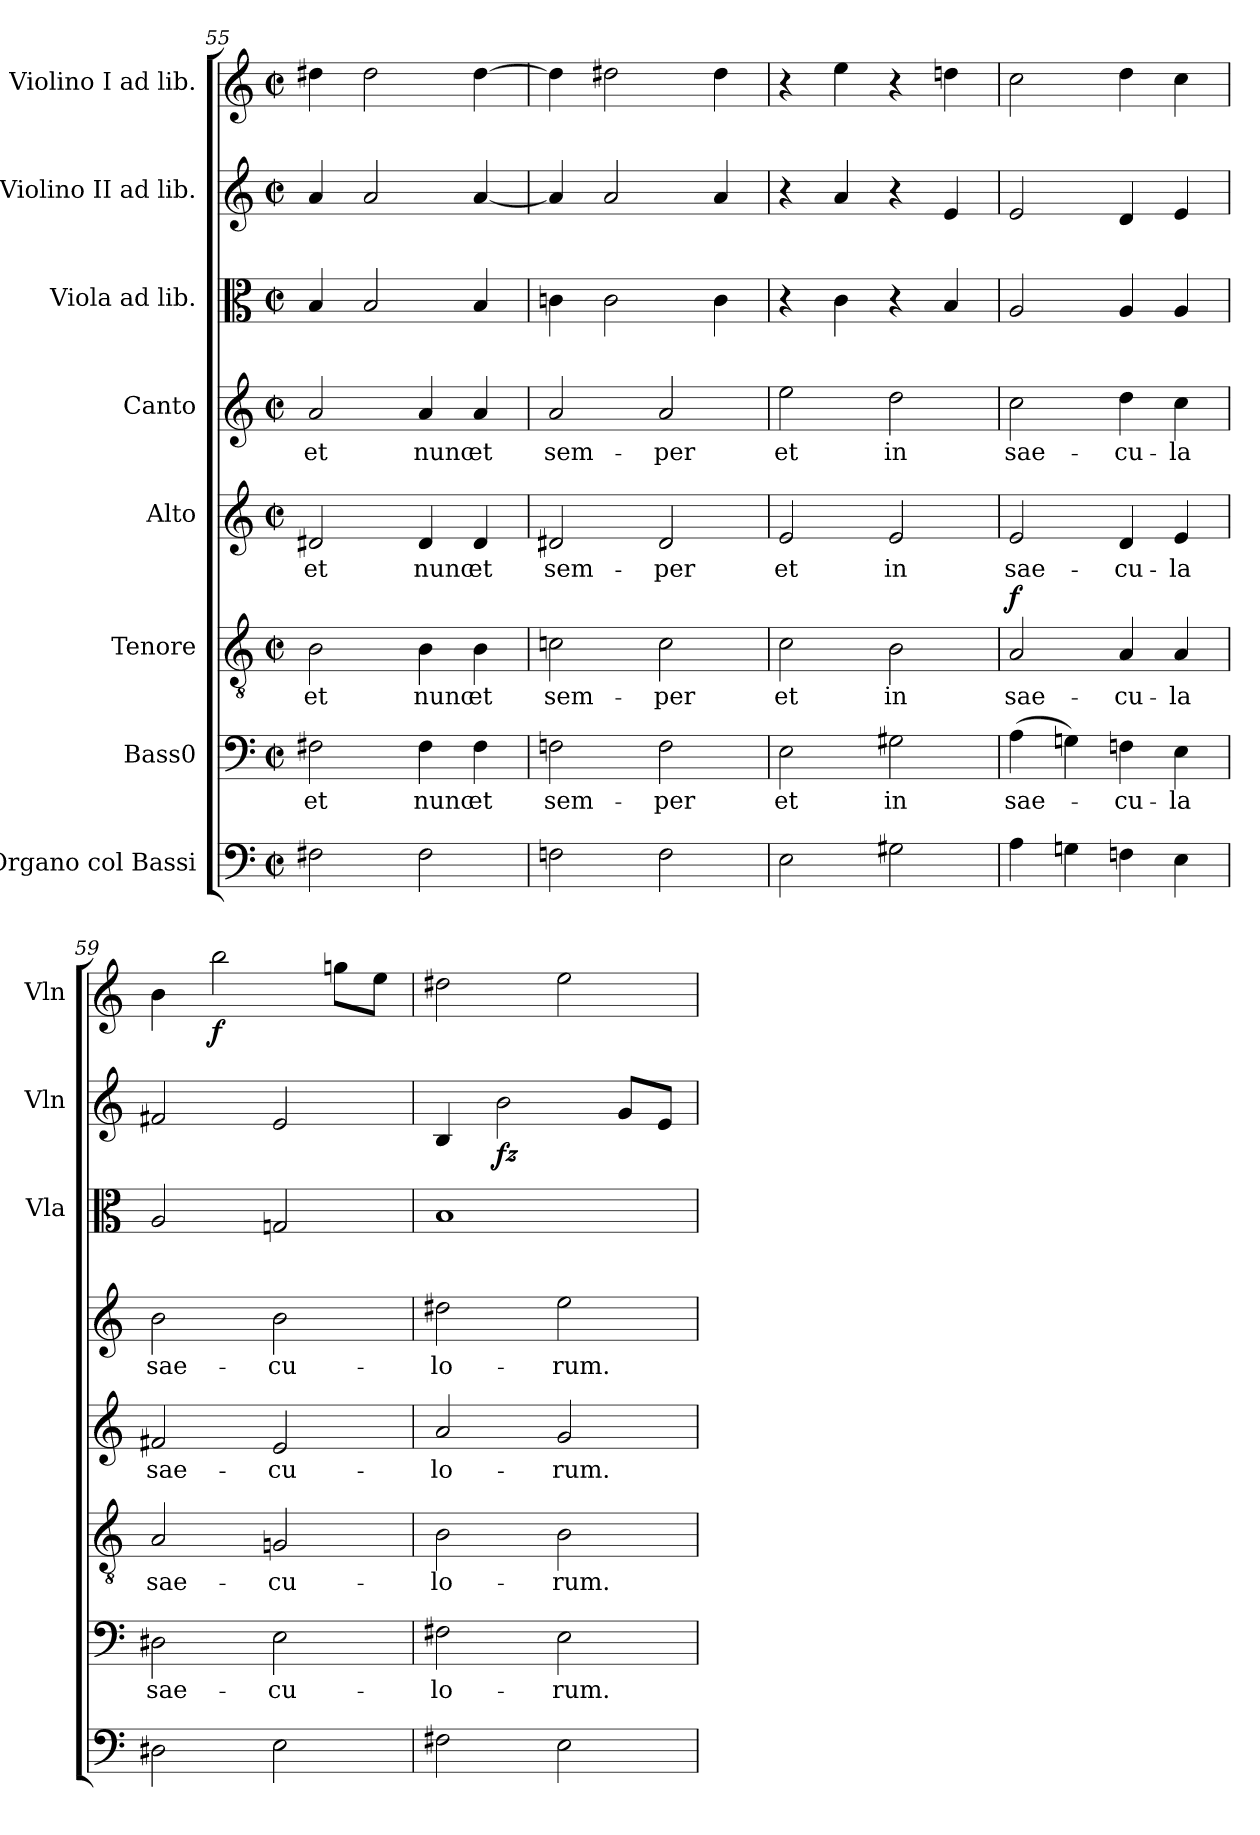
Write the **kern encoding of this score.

**kern	**kern	**text	**kern	**text	**dynam	**kern	**text	**kern	**text	**kern	**kern	**dynam	**kern	**dynam
*part8	*part7	*part7	*part6	*part6	*part6	*part5	*part5	*part4	*part4	*part3	*part2	*part2	*part1	*part1
*staff8	*staff7	*staff7	*staff6	*staff6	*staff6	*staff5	*staff5	*staff4	*staff4	*staff3	*staff2	*staff2	*staff1	*staff1
*I"Organo col Bassi	*I"Bass0	*	*I"Tenore	*	*	*I"Alto	*	*I"Canto	*	*I"Viola ad lib.	*I"Violino II ad lib.	*	*I"Violino I ad lib.	*
*	*	*	*	*	*	*	*	*	*	*I'Vla	*I'Vln	*	*I'Vln	*
!!LO:PB:g=z
*clefF4	*clefF4	*	*clefGv2	*	*	*clefG2	*	*clefG2	*	*clefC3	*clefG2	*	*clefG2	*
*k[]	*k[]	*	*k[]	*	*	*k[]	*	*k[]	*	*k[]	*k[]	*	*k[]	*
*M2/2	*M2/2	*	*M2/2	*	*	*M2/2	*	*M2/2	*	*M2/2	*M2/2	*	*M2/2	*
*met(c|)	*met(c|)	*	*met(c|)	*	*	*met(c|)	*	*met(c|)	*	*met(c|)	*met(c|)	*	*met(c|)	*
=55	=55	=55	=55	=55	=55	=55	=55	=55	=55	=55	=55	=55	=55	=55
!	!	!LO:LY:b	!	!LO:LY:b	!	!	!LO:LY:b	!	!LO:LY:b	!	!	!	!	!
2F#X\	2F#X\	et	2B\	et	.	2d#X/	et	2a/	et	4B/	4a/	.	4dd#X\	.
.	.	.	.	.	.	.	.	.	.	2B/	2a/	.	2dd#\	.
!	!	!LO:LY:b	!	!LO:LY:b	!	!	!LO:LY:b	!	!LO:LY:b	!	!	!	!	!
2F#\	4F#\	nunc	4B\	nunc	.	4d#/	nunc	4a/	nunc	.	.	.	.	.
!	!	!LO:LY:b	!	!LO:LY:b	!	!	!LO:LY:b	!	!LO:LY:b	!	!	!	!	!
.	4F#\	et	4B\	et	.	4d#/	et	4a/	et	4B/	[4a/	.	[4dd#\	.
=56	=56	=56	=56	=56	=56	=56	=56	=56	=56	=56	=56	=56	=56	=56
!	!	!LO:LY:b	!	!LO:LY:b	!	!	!LO:LY:b	!	!LO:LY:b	!	!	!	!	!
2Fn\	2Fn\	sem-	2cn\	sem-	.	2d#X/	sem-	2a/	sem-	4cn\	4a/]	.	4dd#\]	.
.	.	.	.	.	.	.	.	.	.	2c\	2a/	.	2dd#X\	.
!	!	!LO:LY:b	!	!LO:LY:b	!	!	!LO:LY:b	!	!LO:LY:b	!	!	!	!	!
2F\	2F\	-per	2c\	-per	.	2d#/	-per	2a/	-per	.	.	.	.	.
.	.	.	.	.	.	.	.	.	.	4c\	4a/	.	4dd#\	.
=57	=57	=57	=57	=57	=57	=57	=57	=57	=57	=57	=57	=57	=57	=57
!	!	!LO:LY:b	!	!LO:LY:b	!	!	!LO:LY:b	!	!LO:LY:b	!	!	!	!	!
2E\	2E\	et	2c\	et	.	2e/	et	2ee\	et	4r	4r	.	4r	.
.	.	.	.	.	.	.	.	.	.	4c\	4a/	.	4ee\	.
!	!	!LO:LY:b	!	!LO:LY:b	!	!	!LO:LY:b	!	!LO:LY:b	!	!	!	!	!
2G#X\	2G#X\	in	2B\	in	.	2e/	in	2dd\	in	4r	4r	.	4r	.
.	.	.	.	.	.	.	.	.	.	4B/	4e/	.	4ddn\	.
=58	=58	=58	=58	=58	=58	=58	=58	=58	=58	=58	=58	=58	=58	=58
!	!	!LO:LY:b	!	!LO:LY:b	!LO:DY:a	!	!LO:LY:b	!	!LO:LY:b	!	!	!	!	!
4A\	(4A\	sae-	2A/	sae-	f	2e/	sae-	2cc\	sae-	2A/	2e/	.	2cc\	.
4Gn\	4Gn\)	.	.	.	.	.	.	.	.	.	.	.	.	.
!	!	!LO:LY:b	!	!LO:LY:b	!	!	!LO:LY:b	!	!LO:LY:b	!	!	!	!	!
4Fn\	4Fn\	-cu-	4A/	-cu-	.	4d/	-cu-	4dd\	-cu-	4A/	4d/	.	4dd\	.
!	!	!LO:LY:b	!	!LO:LY:b	!	!	!LO:LY:b	!	!LO:LY:b	!	!	!	!	!
4E\	4E\	-la	4A/	-la	.	4e/	-la	4cc\	-la	4A/	4e/	.	4cc\	.
=59	=59	=59	=59	=59	=59	=59	=59	=59	=59	=59	=59	=59	=59	=59
!	!	!LO:LY:b	!	!LO:LY:b	!	!	!LO:LY:b	!	!LO:LY:b	!	!	!	!	!
2D#X\	2D#X\	sae-	2A/	sae-	.	2f#X/	sae-	2b\	sae-	2A/	2f#X/	.	4b\	.
!	!	!	!	!	!	!	!	!	!	!	!	!	!	!LO:DY:b
.	.	.	.	.	.	.	.	.	.	.	.	.	2bb\	f
!	!	!LO:LY:b	!	!LO:LY:b	!	!	!LO:LY:b	!	!LO:LY:b	!	!	!	!	!
2E\	2E\	-cu-	2Gn/	-cu-	.	2e/	-cu-	2b\	-cu-	2Gn/	2e/	.	.	.
.	.	.	.	.	.	.	.	.	.	.	.	.	8ggn\L	.
.	.	.	.	.	.	.	.	.	.	.	.	.	8ee\J	.
!!LO:LB:g=z
=60	=60	=60	=60	=60	=60	=60	=60	=60	=60	=60	=60	=60	=60	=60
!	!	!LO:LY:b	!	!LO:LY:b	!	!	!LO:LY:b	!	!LO:LY:b	!	!	!	!	!
2F#X\	2F#X\	-lo-	2B\	-lo-	.	2a/	-lo-	2dd#X\	-lo-	1B	4B/	.	2dd#X\	.
!	!	!	!	!	!	!	!	!	!	!	!	!LO:DY:b	!	!
.	.	.	.	.	.	.	.	.	.	.	2b\	fz	.	.
!	!	!LO:LY:b	!	!LO:LY:b	!	!	!LO:LY:b	!	!LO:LY:b	!	!	!	!	!
2E\	2E\	-rum.	2B\	-rum.	.	2g/	-rum.	2ee\	-rum.	.	.	.	2ee\	.
.	.	.	.	.	.	.	.	.	.	.	8g/L	.	.	.
.	.	.	.	.	.	.	.	.	.	.	8e/J	.	.	.
=	=	=	=	=	=	=	=	=	=	=	=	=	=	=
*-	*-	*-	*-	*-	*-	*-	*-	*-	*-	*-	*-	*-	*-	*-
